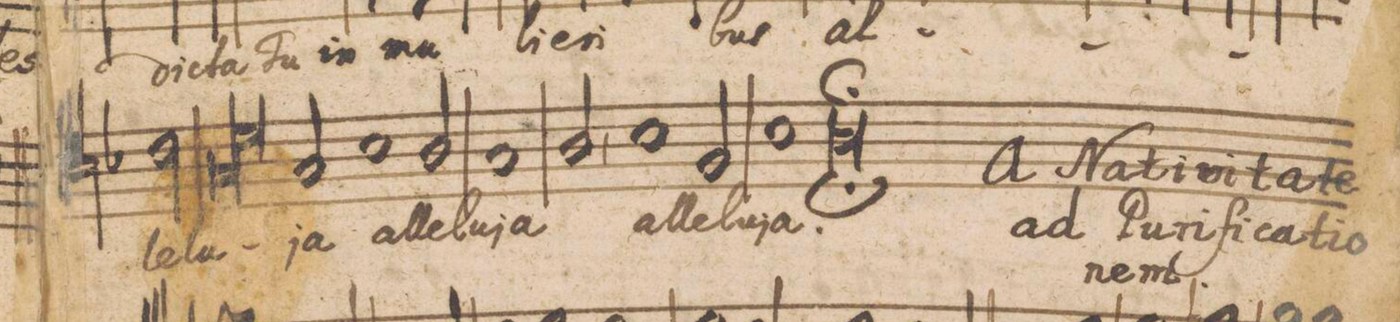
**kern	**text
*I"Tenore 2do	*
*clefC4	*
*k[b-]	*
*met(C|)	*
*M2/1	*
2c\	-le-
*lig	*
1G/	-lu-
=74	=74
1d\	.
*Xlig	*
2G/	-ja
1B-\	al-
=75	=75
2A/	-le-
1G/	-lu-
=76	=76
2A,/	-ja
1B-\	al-
2F/	-le-
=77	=77
1B-\	-lu-
0.A\;;	-ja.
==	==
*-	*-
